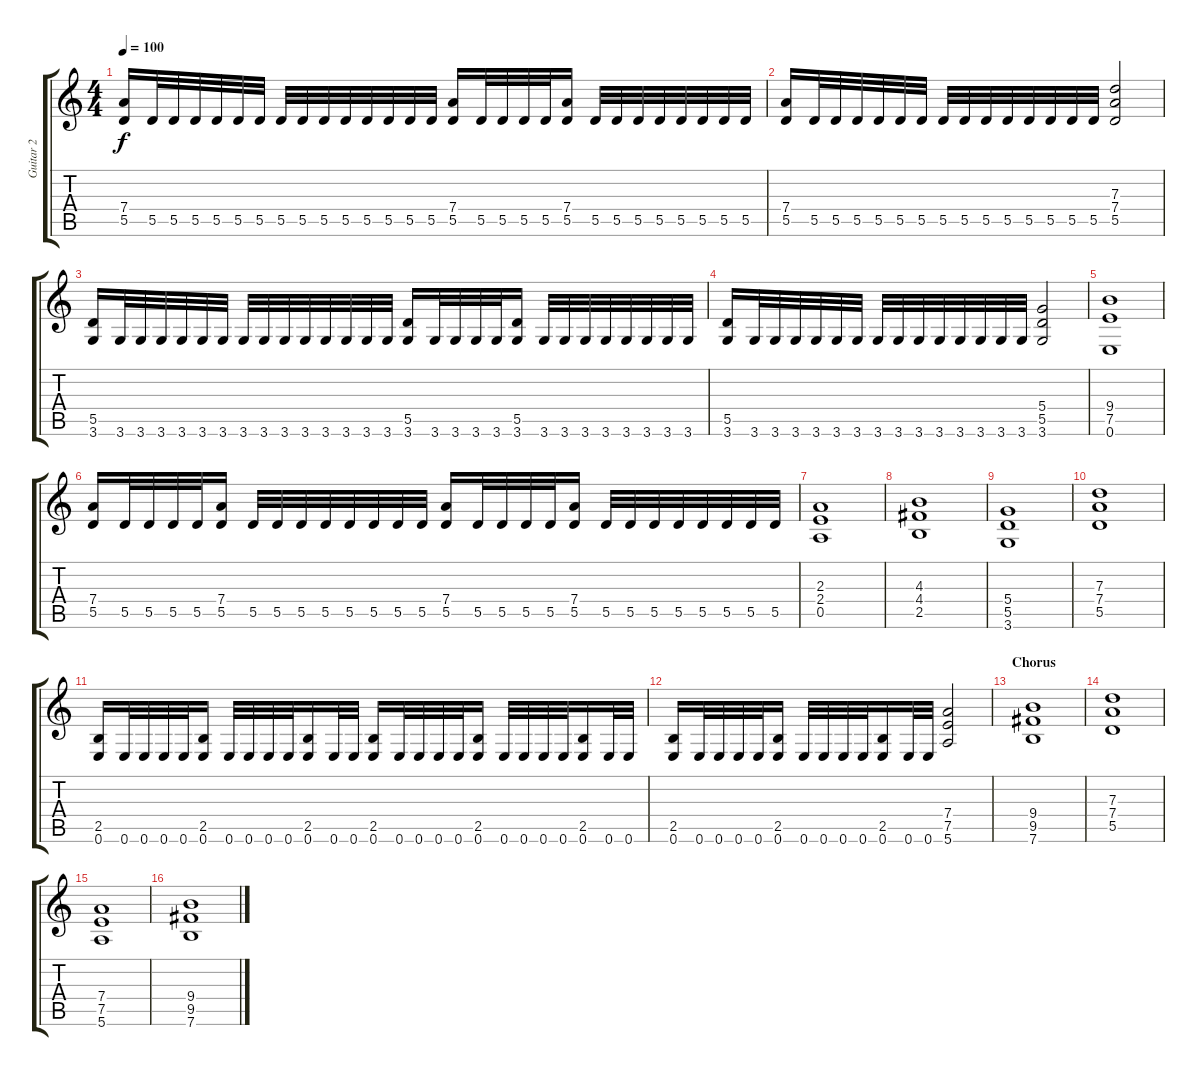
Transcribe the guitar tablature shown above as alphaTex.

\track ("Guitar 2" "Guitar 2") {instrument distortionguitar}
\staff {score tabs}
\tuning (E4 B3 G3 D3 A2 E2) {hide}
\ts (4 4)
\section ("" "")
\tempo 100
\clef g2
\ks c
(7.4 5.5).16{dy f} 5.5.32 5.5.32 5.5.32 5.5.32 5.5.32 5.5.32 5.5.32 5.5.32 5.5.32 5.5.32 5.5.32 5.5.32 5.5.32 5.5.32 (7.4 5.5).16 5.5.32 5.5.32 5.5.32 5.5.32 (7.4 5.5).16 5.5.32 5.5.32 5.5.32 5.5.32 5.5.32 5.5.32 5.5.32 5.5.32 |
(7.4 5.5).16 5.5.32 5.5.32 5.5.32 5.5.32 5.5.32 5.5.32 5.5.32 5.5.32 5.5.32 5.5.32 5.5.32 5.5.32 5.5.32 5.5.32 (7.3 7.4 5.5).2 |
(5.5 3.6).16 3.6.32 3.6.32 3.6.32 3.6.32 3.6.32 3.6.32 3.6.32 3.6.32 3.6.32 3.6.32 3.6.32 3.6.32 3.6.32 3.6.32 (5.5 3.6).16 3.6.32 3.6.32 3.6.32 3.6.32 (5.5 3.6).16 3.6.32 3.6.32 3.6.32 3.6.32 3.6.32 3.6.32 3.6.32 3.6.32 |
(5.5 3.6).16 3.6.32 3.6.32 3.6.32 3.6.32 3.6.32 3.6.32 3.6.32 3.6.32 3.6.32 3.6.32 3.6.32 3.6.32 3.6.32 3.6.32 (5.4 5.5 3.6).2 |
\section ("" "")
(9.4 7.5 0.6).1 |
(7.4 5.5).16 5.5.32 5.5.32 5.5.32 5.5.32 (7.4 5.5).16 5.5.32 5.5.32 5.5.32 5.5.32 5.5.32 5.5.32 5.5.32 5.5.32 (7.4 5.5).16 5.5.32 5.5.32 5.5.32 5.5.32 (7.4 5.5).16 5.5.32 5.5.32 5.5.32 5.5.32 5.5.32 5.5.32 5.5.32 5.5.32 |
(2.3 2.4 0.5).1 |
(4.3 4.4 2.5).1 |
(5.4 5.5 3.6).1 |
(7.3 7.4 5.5).1 |
(2.5 0.6).16 0.6.32 0.6.32 0.6.32 0.6.32 (2.5 0.6).16 0.6.32 0.6.32 0.6.32 0.6.32 (2.5 0.6).16 0.6.32 0.6.32 (2.5 0.6).16 0.6.32 0.6.32 0.6.32 0.6.32 (2.5 0.6).16 0.6.32 0.6.32 0.6.32 0.6.32 (2.5 0.6).16 0.6.32 0.6.32 |
(2.5 0.6).16 0.6.32 0.6.32 0.6.32 0.6.32 (2.5 0.6).16 0.6.32 0.6.32 0.6.32 0.6.32 (2.5 0.6).16 0.6.32 0.6.32 (7.4 7.5 5.6).2 |
\section ("" "Chorus")
(9.4 9.5 7.6).1 |
(7.3 7.4 5.5).1 |
(7.4 7.5 5.6).1 |
(9.4 9.5 7.6).1
